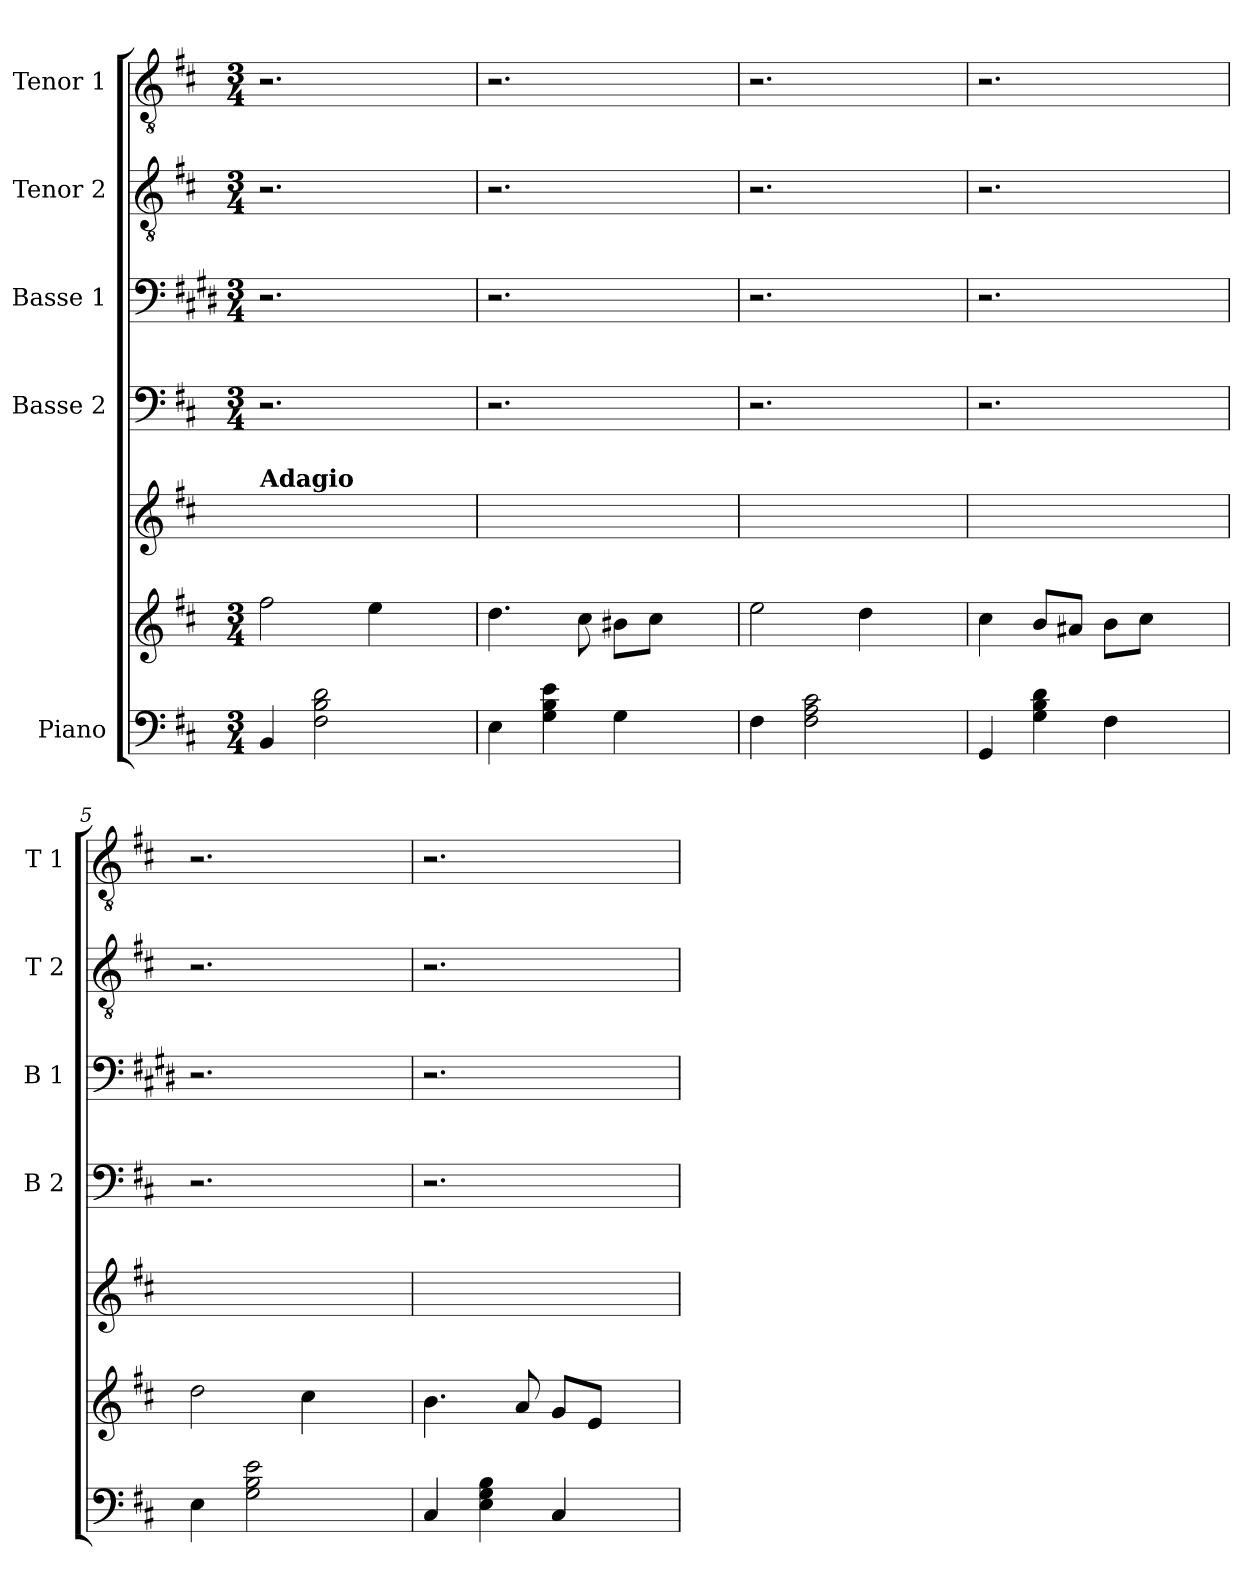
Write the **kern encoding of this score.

**kern	**kern	**kern	**kern	**kern	**kern	**kern
*part6	*part6	*part5	*part4	*part3	*part2	*part1
*staff7	*staff6	*staff5	*staff4	*staff3	*staff2	*staff1
*I"Piano	*	*	*I"Basse 2	*I"Basse 1	*I"Tenor 2	*I"Tenor 1
*	*	*	*I'B 2	*I'B 1	*I'T 2	*I'T 1
*clefF4	*clefG2	*clefG2	*clefF4	*clefF4	*clefGv2	*clefGv2
*	*	*	*	*ITrd1c2	*	*
*k[f#c#]	*k[f#c#]	*k[f#c#]	*k[f#c#]	*k[f#c#]	*k[f#c#]	*k[f#c#]
*b:	*b:	*b:	*b:	*b:	*b:	*b:
*M3/4	*M3/4	*	*M3/4	*M3/4	*M3/4	*M3/4
*MM80	*MM80	*MM80	*MM80	*MM80	*MM80	*MM80
=1	=1	=1	=1	=1	=1	=1
!	!	!LO:TX:a:B:t=Adagio	!	!	!	!
4BB/	2ff#\	1ryy	2.r	2.r	2.r	2.r
2F#\ 2B\ 2d\	.	.	.	.	.	.
.	4ee\	.	.	.	.	.
4ryy	4ryy	.	4ryy	4ryy	4ryy	4ryy
=2	=2	=2	=2	=2	=2	=2
4E\	4.dd\	1ryy	2.r	2.r	2.r	2.r
4G\ 4B\ 4e\	.	.	.	.	.	.
.	8cc#\	.	.	.	.	.
4G\	8b#X\L	.	.	.	.	.
.	8cc#\J	.	.	.	.	.
4ryy	4ryy	.	4ryy	4ryy	4ryy	4ryy
=3	=3	=3	=3	=3	=3	=3
4F#\	2ee\	1ryy	2.r	2.r	2.r	2.r
2F#\ 2A\ 2c#\	.	.	.	.	.	.
.	4dd\	.	.	.	.	.
4ryy	4ryy	.	4ryy	4ryy	4ryy	4ryy
=4	=4	=4	=4	=4	=4	=4
4GG/	4cc#\	1ryy	2.r	2.r	2.r	2.r
4G\ 4B\ 4d\	8b/L	.	.	.	.	.
.	8a#X/J	.	.	.	.	.
4F#\	8b\L	.	.	.	.	.
.	8cc#\J	.	.	.	.	.
4ryy	4ryy	.	4ryy	4ryy	4ryy	4ryy
=5	=5	=5	=5	=5	=5	=5
4E\	2dd\	1ryy	2.r	2.r	2.r	2.r
2G\ 2B\ 2e\	.	.	.	.	.	.
.	4cc#\	.	.	.	.	.
4ryy	4ryy	.	4ryy	4ryy	4ryy	4ryy
=6	=6	=6	=6	=6	=6	=6
4C#/	4.b\	1ryy	2.r	2.r	2.r	2.r
4E\ 4G\ 4B\	.	.	.	.	.	.
.	8a/	.	.	.	.	.
4C#/	8g/L	.	.	.	.	.
.	8e/J	.	.	.	.	.
4ryy	4ryy	.	4ryy	4ryy	4ryy	4ryy
=	=	=	=	=	=	=
*-	*-	*-	*-	*-	*-	*-
